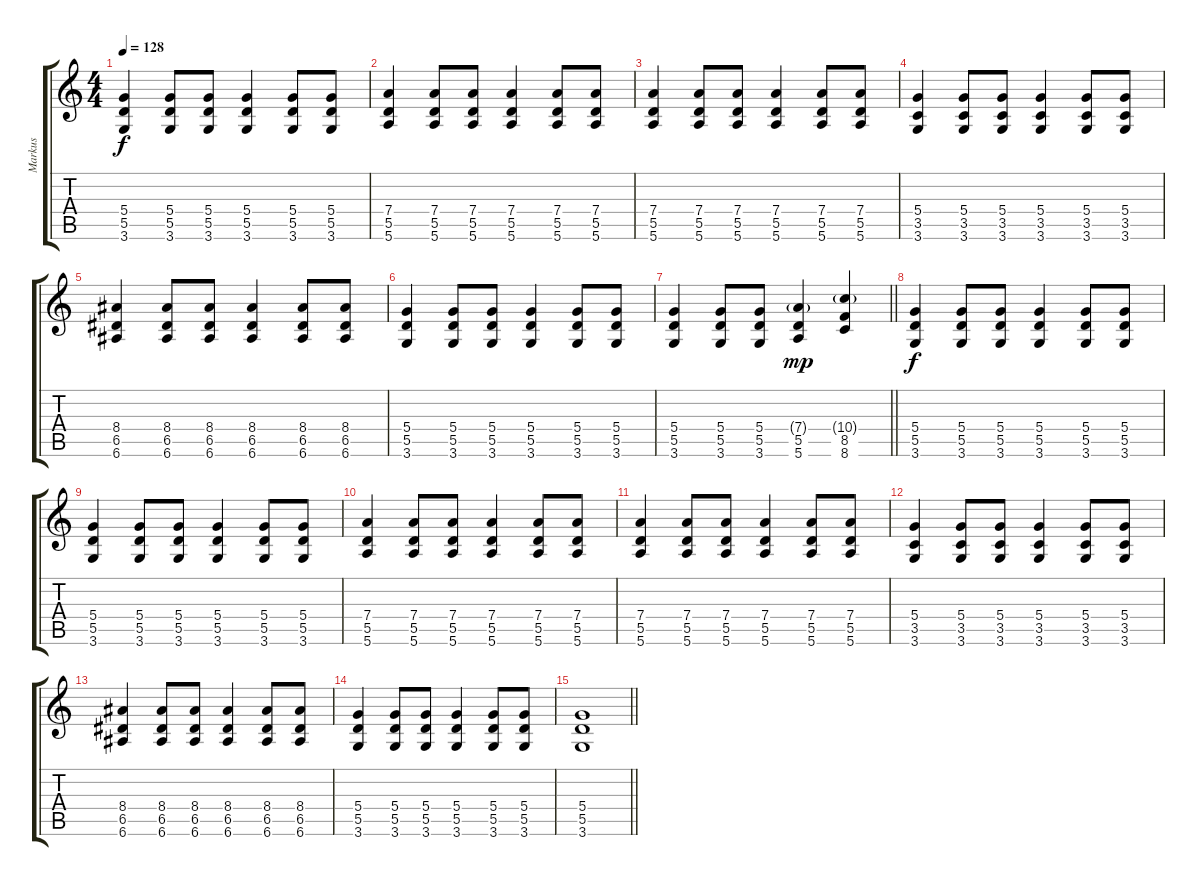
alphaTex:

\track ("Markus" "Markus") {instrument distortionguitar}
\staff {score tabs}
\tuning (E4 B3 G3 D3 A2 E2) {hide}
\ts (4 4)
\tempo 128
\clef g2
\ks c
(5.4 5.5 3.6).4{dy f} (5.4 5.5 3.6).8 (5.4 5.5 3.6).8 (5.4 5.5 3.6).4 (5.4 5.5 3.6).8 (5.4 5.5 3.6).8 |
(7.4 5.5 5.6).4 (7.4 5.5 5.6).8 (7.4 5.5 5.6).8 (7.4 5.5 5.6).4 (7.4 5.5 5.6).8 (7.4 5.5 5.6).8 |
(7.4 5.5 5.6).4 (7.4 5.5 5.6).8 (7.4 5.5 5.6).8 (7.4 5.5 5.6).4 (7.4 5.5 5.6).8 (7.4 5.5 5.6).8 |
(5.4 3.5 3.6).4 (5.4 3.5 3.6).8 (5.4 3.5 3.6).8 (5.4 3.5 3.6).4 (5.4 3.5 3.6).8 (5.4 3.5 3.6).8 |
(8.4 6.5 6.6).4 (8.4 6.5 6.6).8 (8.4 6.5 6.6).8 (8.4 6.5 6.6).4 (8.4 6.5 6.6).8 (8.4 6.5 6.6).8 |
(5.4 5.5 3.6).4 (5.4 5.5 3.6).8 (5.4 5.5 3.6).8 (5.4 5.5 3.6).4 (5.4 5.5 3.6).8 (5.4 5.5 3.6).8 |
\barLineRight lightlight
(5.4 5.5 3.6).4 (5.4 5.5 3.6).8 (5.4 5.5 3.6).8 (7.4{g} 5.5 5.6).4{dy mp} (10.4{g} 8.5 8.6).4 |
(5.4 5.5 3.6).4{dy f} (5.4 5.5 3.6).8 (5.4 5.5 3.6).8 (5.4 5.5 3.6).4 (5.4 5.5 3.6).8 (5.4 5.5 3.6).8 |
(5.4 5.5 3.6).4 (5.4 5.5 3.6).8 (5.4 5.5 3.6).8 (5.4 5.5 3.6).4 (5.4 5.5 3.6).8 (5.4 5.5 3.6).8 |
(7.4 5.5 5.6).4 (7.4 5.5 5.6).8 (7.4 5.5 5.6).8 (7.4 5.5 5.6).4 (7.4 5.5 5.6).8 (7.4 5.5 5.6).8 |
(7.4 5.5 5.6).4 (7.4 5.5 5.6).8 (7.4 5.5 5.6).8 (7.4 5.5 5.6).4 (7.4 5.5 5.6).8 (7.4 5.5 5.6).8 |
(5.4 3.5 3.6).4 (5.4 3.5 3.6).8 (5.4 3.5 3.6).8 (5.4 3.5 3.6).4 (5.4 3.5 3.6).8 (5.4 3.5 3.6).8 |
(8.4 6.5 6.6).4 (8.4 6.5 6.6).8 (8.4 6.5 6.6).8 (8.4 6.5 6.6).4 (8.4 6.5 6.6).8 (8.4 6.5 6.6).8 |
(5.4 5.5 3.6).4 (5.4 5.5 3.6).8 (5.4 5.5 3.6).8 (5.4 5.5 3.6).4 (5.4 5.5 3.6).8 (5.4 5.5 3.6).8 |
\barLineRight lightlight
(5.4 5.5 3.6).1
